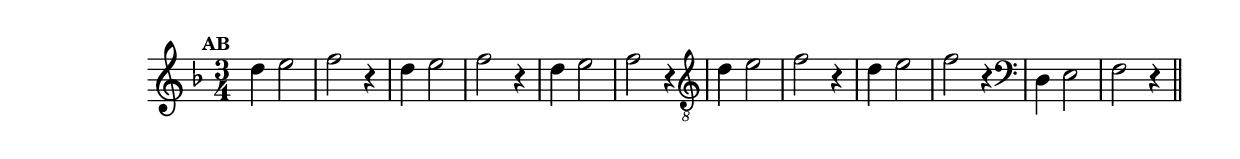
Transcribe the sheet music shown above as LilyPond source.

%% -*- coding: utf-8 -*-
\version "2.14.1"

%% \header { texidoc="Perguntas e Respostas"}

\relative c'' {

  \override Staff.TimeSignature #'style = #'()
  \time 3/4 
  \override Score.BarNumber #'transparent = ##t
  \override Score.RehearsalMark #'font-size = #-2
  \override Score.BarNumber #'transparent = ##t
  \set Score.markFormatter = #format-mark-numbers
  \key d \minor

  \mark 27

  %% CAVAQUINHO - BANJO
  \tag #'cv {
    d4 e2 | f r4 
  }

  %% BANDOLIM
  \tag #'bd {
    d4 e2 | f r4 
  }

  %% VIOLA
  \tag #'va {
    d4 e2 | f r4 
  }

  %% VIOLÃO TENOR
  \tag #'vt {
    \clef "G_8"
    d,4 e2 | f r4 
  }

  %% VIOLÃO
  \tag #'vi {
    \clef "G_8"
    d4 e2 | f r4 
  }

  %% BAIXO - BAIXOLÃO
  \tag #'bx {
    \clef bass
    d,4 e2 | f r4 
  }


  %% END DOCUMENT
  \bar "||"
}
